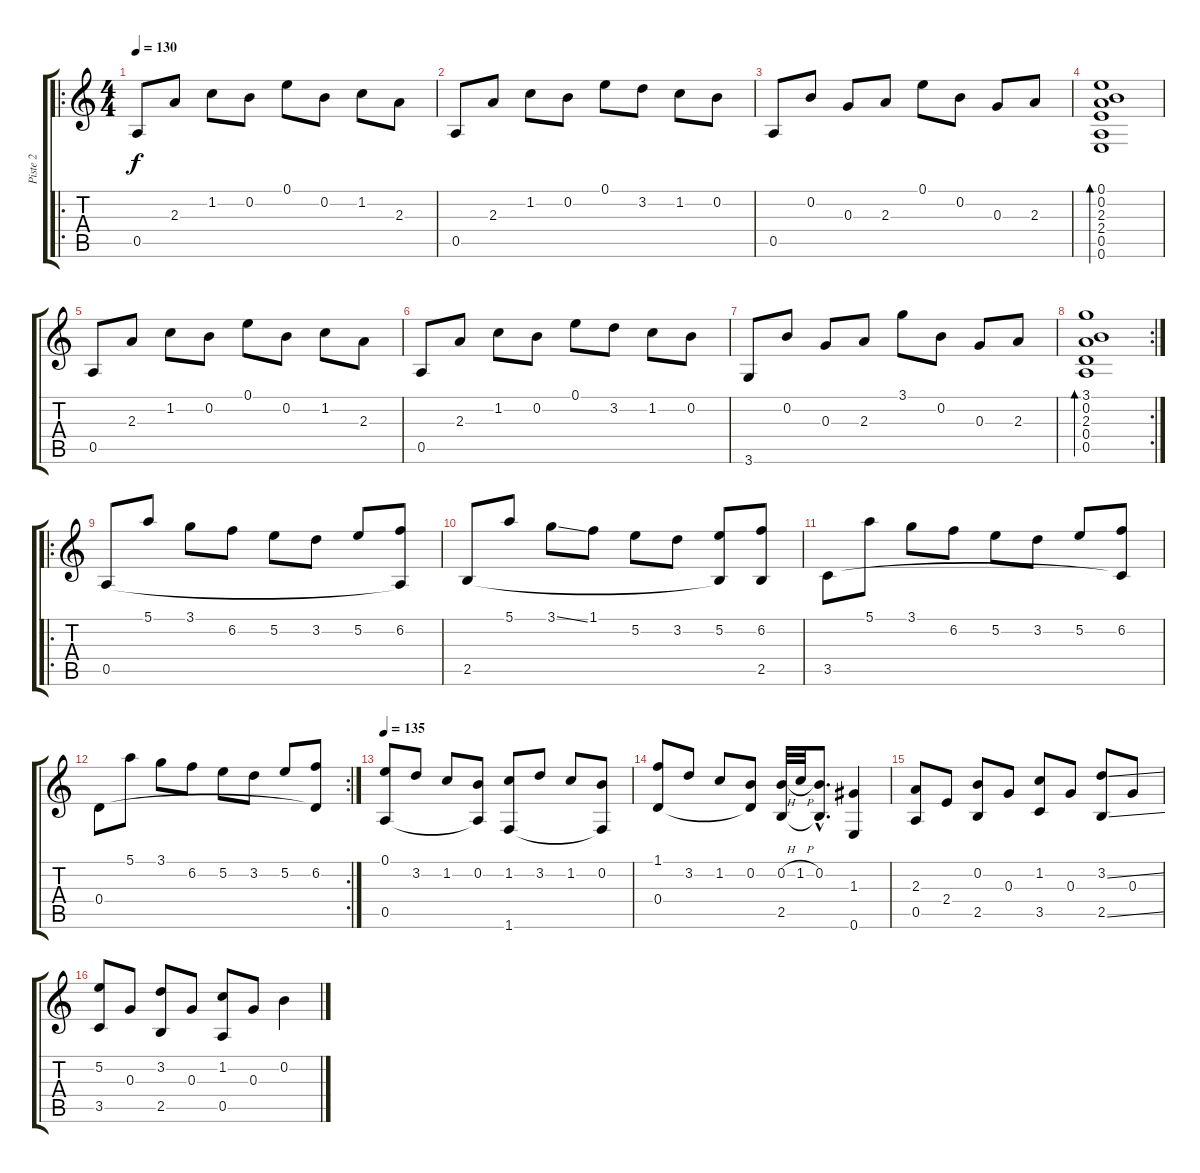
\track ("Piste 2" "Piste 2") {instrument acousticguitarnylon}
\staff {score tabs}
\tuning (E4 B3 G3 D3 A2 E2) {hide}
\ro
\ts (4 4)
\tempo 130
\clef g2
\ks c
0.5.8{dy f} 2.3.8 1.2.8 0.2.8 0.1.8 0.2.8 1.2.8 2.3.8 |
0.5.8 2.3.8 1.2.8 0.2.8 0.1.8 3.2.8 1.2.8 0.2.8 |
0.5.8 0.2.8 0.3.8 2.3.8 0.1.8 0.2.8 0.3.8 2.3.8 |
(0.1 0.2 2.3 2.4 0.5 0.6).1{bd 120} |
0.5.8 2.3.8 1.2.8 0.2.8 0.1.8 0.2.8 1.2.8 2.3.8 |
0.5.8 2.3.8 1.2.8 0.2.8 0.1.8 3.2.8 1.2.8 0.2.8 |
3.6.8 0.2.8 0.3.8 2.3.8 3.1.8 0.2.8 0.3.8 2.3.8 |
\rc 2
(3.1 0.2 2.3 0.4 0.5).1{bd 120} |
\ro
0.5.8 5.1.8 3.1.8 6.2.8 5.2.8 3.2.8 5.2.8 (6.2 0.5{t}).8 |
2.5.8 5.1.8 3.1{ss}.8 1.1.8 5.2.8 3.2.8 (5.2 2.5{t}).8 (6.2 2.5).8 |
3.5.8 5.1.8 3.1.8 6.2.8 5.2.8 3.2.8 5.2.8 (6.2 3.5{t}).8 |
\rc 2
0.4.8 5.1.8 3.1.8 6.2.8 5.2.8 3.2.8 5.2.8 (6.2 0.4{t}).8 |
\tempo 135
(0.1 0.5).8 3.2.8 1.2.8 (0.2 0.5{t}).8 (1.2 1.6).8 3.2.8 1.2.8 (0.2 1.6{t}).8 |
(1.1 0.4).8 3.2.8 1.2.8 (0.2 0.4{t}).8 (0.2{h} 2.5).32 1.2{h}.32 (0.2{hac} 2.5{hac t}).8{d} (1.3 0.6).4 |
(2.3 0.5).8 2.4.8 (0.2 2.5).8 0.3.8 (1.2 3.5).8 0.3.8 (3.2{ss} 2.5{ss}).8 0.3.8 |
(5.2 3.5).8 0.3.8 (3.2 2.5).8 0.3.8 (1.2 0.5).8 0.3.8 0.2.4
